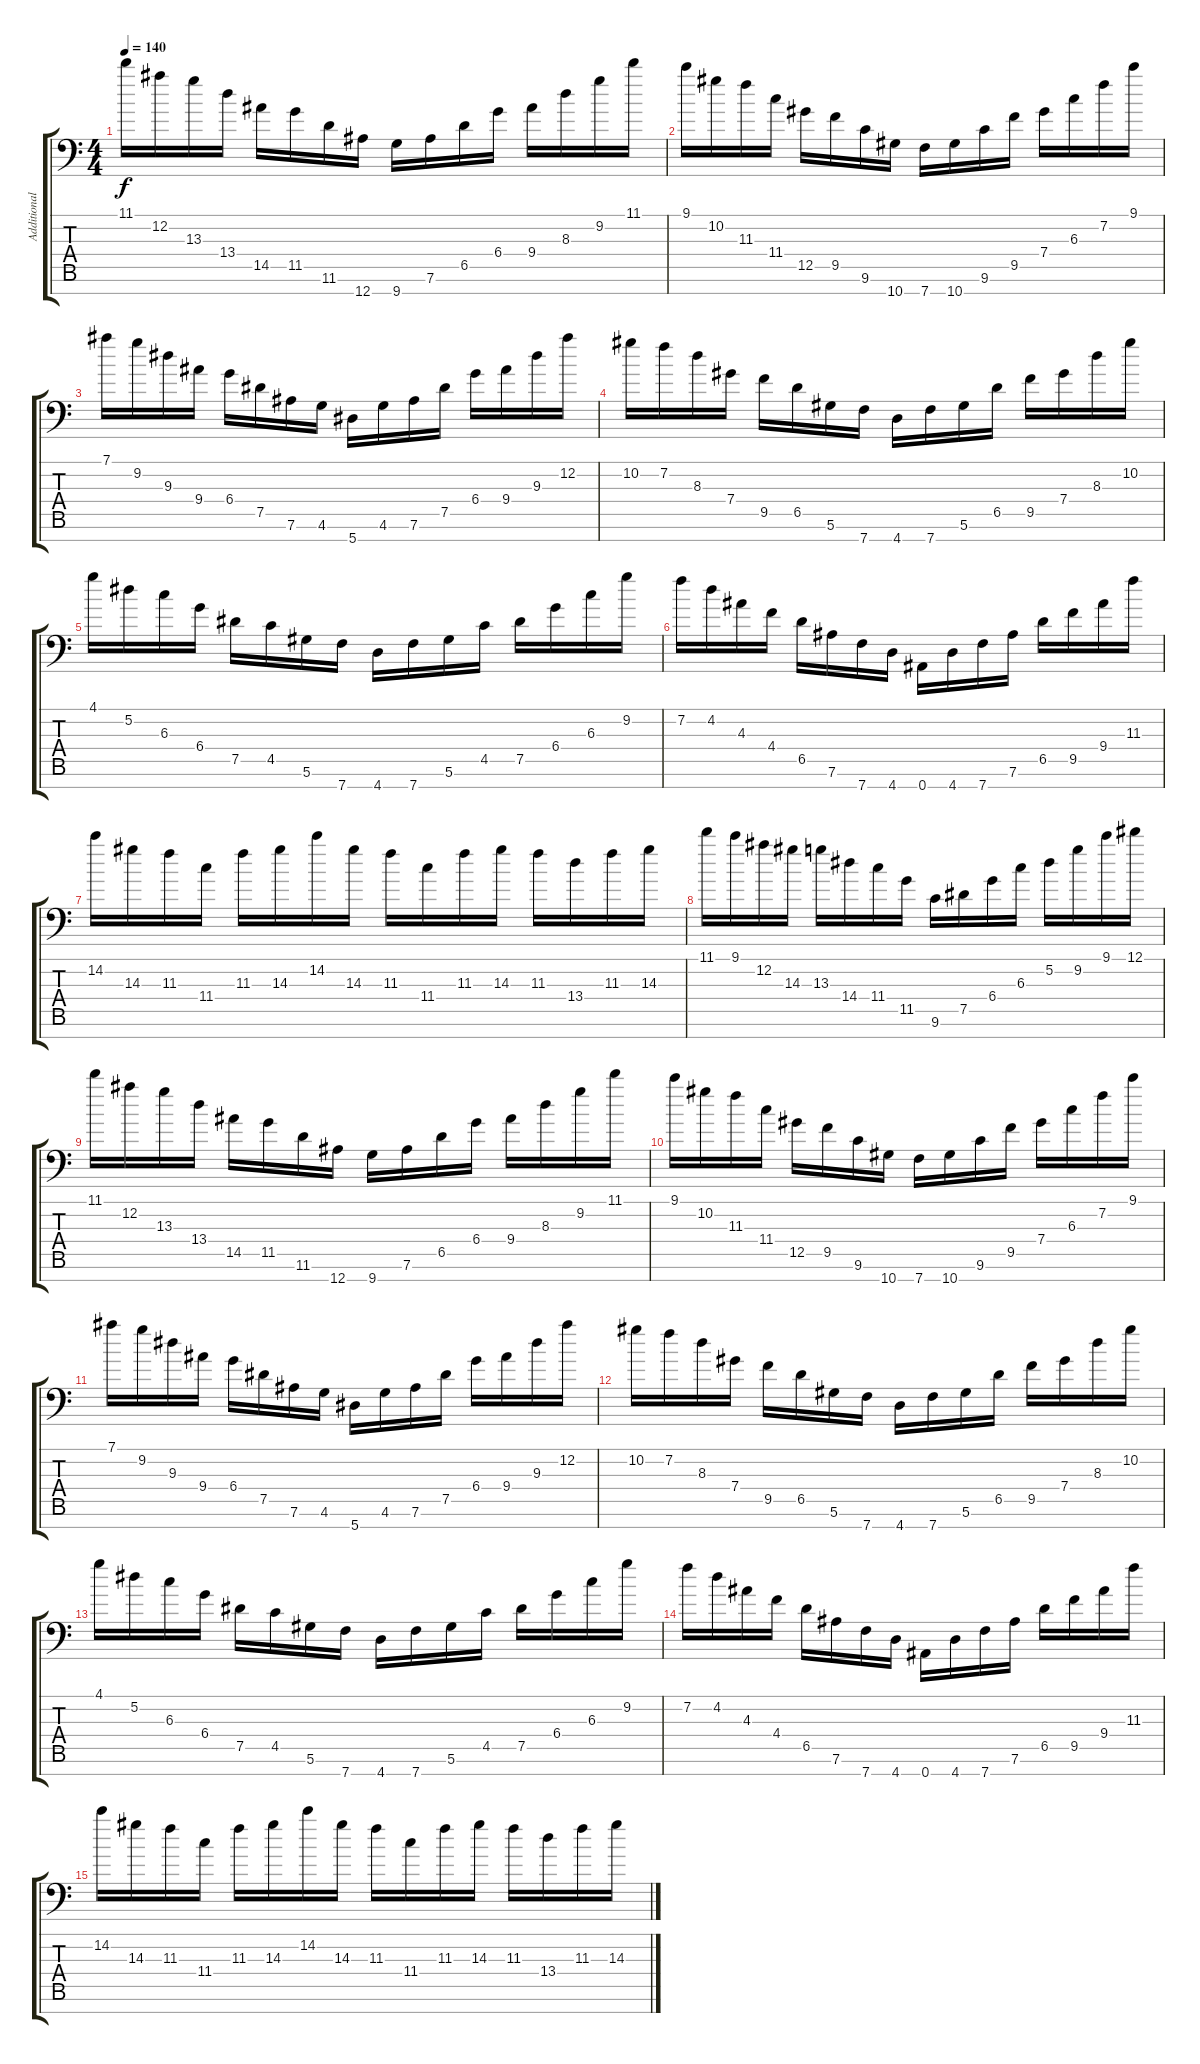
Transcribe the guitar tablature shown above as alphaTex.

\track ("Additional Guitar" "Additional") {instrument distortionguitar}
\staff {score tabs}
\tuning (Eb4 Bb3 Gb3 Db3 Ab2 Eb2 Bb1) {hide}
\ts (4 4)
\tempo 140
\clef f4
\ks c
11.1.16{dy f} 12.2.16 13.3.16 13.4.16 14.5.16 11.5.16 11.6.16 12.7.16 9.7.16 7.6.16 6.5.16 6.4.16 9.4.16 8.3.16 9.2.16 11.1.16 |
9.1.16 10.2.16 11.3.16 11.4.16 12.5.16 9.5.16 9.6.16 10.7.16 7.7.16 10.7.16 9.6.16 9.5.16 7.4.16 6.3.16 7.2.16 9.1.16 |
7.1.16 9.2.16 9.3.16 9.4.16 6.4.16 7.5.16 7.6.16 4.6.16 5.7.16 4.6.16 7.6.16 7.5.16 6.4.16 9.4.16 9.3.16 12.2.16 |
10.2.16 7.2.16 8.3.16 7.4.16 9.5.16 6.5.16 5.6.16 7.7.16 4.7.16 7.7.16 5.6.16 6.5.16 9.5.16 7.4.16 8.3.16 10.2.16 |
4.1.16 5.2.16 6.3.16 6.4.16 7.5.16 4.5.16 5.6.16 7.7.16 4.7.16 7.7.16 5.6.16 4.5.16 7.5.16 6.4.16 6.3.16 9.2.16 |
7.2.16 4.2.16 4.3.16 4.4.16 6.5.16 7.6.16 7.7.16 4.7.16 0.7.16 4.7.16 7.7.16 7.6.16 6.5.16 9.5.16 9.4.16 11.3.16 |
14.2.16 14.3.16 11.3.16 11.4.16 11.3.16 14.3.16 14.2.16 14.3.16 11.3.16 11.4.16 11.3.16 14.3.16 11.3.16 13.4.16 11.3.16 14.3.16 |
11.1.16 9.1.16 12.2.16 14.3.16 13.3.16 14.4.16 11.4.16 11.5.16 9.6.16 7.5.16 6.4.16 6.3.16 5.2.16 9.2.16 9.1.16 12.1.16 |
11.1.16 12.2.16 13.3.16 13.4.16 14.5.16 11.5.16 11.6.16 12.7.16 9.7.16 7.6.16 6.5.16 6.4.16 9.4.16 8.3.16 9.2.16 11.1.16 |
9.1.16 10.2.16 11.3.16 11.4.16 12.5.16 9.5.16 9.6.16 10.7.16 7.7.16 10.7.16 9.6.16 9.5.16 7.4.16 6.3.16 7.2.16 9.1.16 |
7.1.16 9.2.16 9.3.16 9.4.16 6.4.16 7.5.16 7.6.16 4.6.16 5.7.16 4.6.16 7.6.16 7.5.16 6.4.16 9.4.16 9.3.16 12.2.16 |
10.2.16 7.2.16 8.3.16 7.4.16 9.5.16 6.5.16 5.6.16 7.7.16 4.7.16 7.7.16 5.6.16 6.5.16 9.5.16 7.4.16 8.3.16 10.2.16 |
4.1.16 5.2.16 6.3.16 6.4.16 7.5.16 4.5.16 5.6.16 7.7.16 4.7.16 7.7.16 5.6.16 4.5.16 7.5.16 6.4.16 6.3.16 9.2.16 |
7.2.16 4.2.16 4.3.16 4.4.16 6.5.16 7.6.16 7.7.16 4.7.16 0.7.16 4.7.16 7.7.16 7.6.16 6.5.16 9.5.16 9.4.16 11.3.16 |
14.2.16 14.3.16 11.3.16 11.4.16 11.3.16 14.3.16 14.2.16 14.3.16 11.3.16 11.4.16 11.3.16 14.3.16 11.3.16 13.4.16 11.3.16 14.3.16
